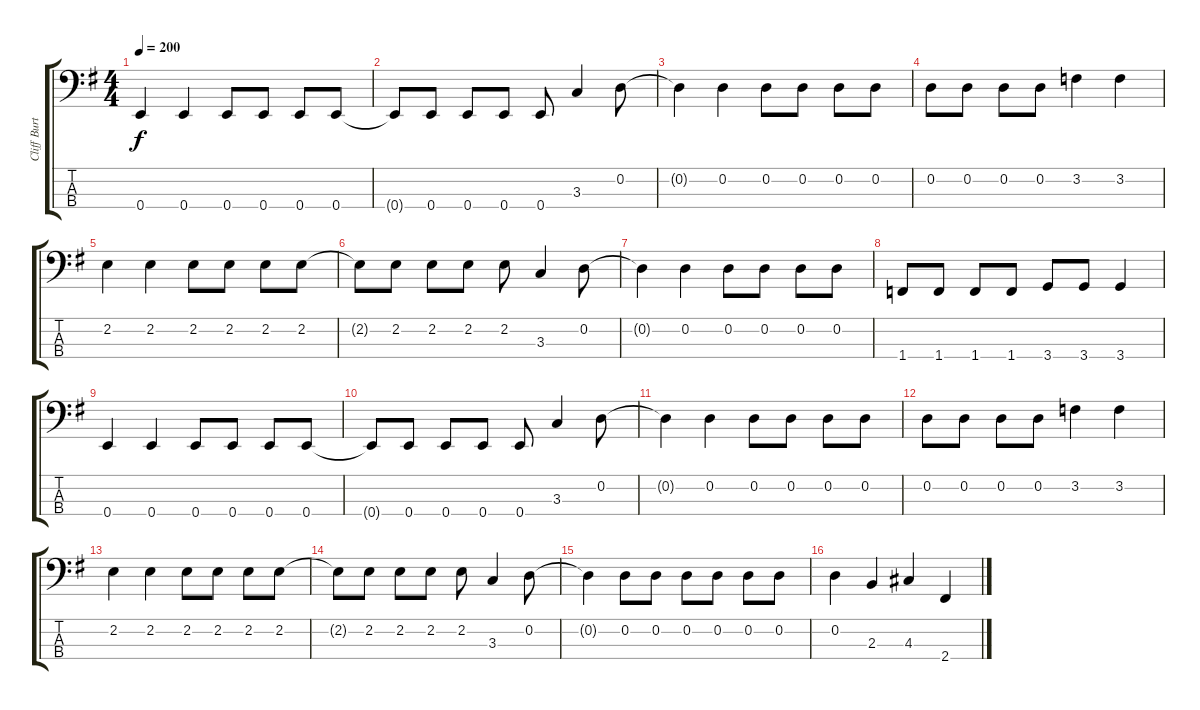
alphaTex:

\track ("Cliff Burton" "Cliff Burt") {instrument electricbasspick}
\staff {score tabs}
\tuning (G2 D2 A1 E1) {hide}
\ts (4 4)
\tempo 200
\clef f4
\ks g
0.4.4{dy f} 0.4.4 0.4.8 0.4.8 0.4.8 0.4.8 |
0.4{t}.8 0.4.8 0.4.8 0.4.8 0.4.8 3.3.4 0.2.8 |
0.2{t}.4 0.2.4 0.2.8 0.2.8 0.2.8 0.2.8 |
0.2.8 0.2.8 0.2.8 0.2.8 3.2.4 3.2.4 |
2.2.4 2.2.4 2.2.8 2.2.8 2.2.8 2.2.8 |
2.2{t}.8 2.2.8 2.2.8 2.2.8 2.2.8 3.3.4 0.2.8 |
0.2{t}.4 0.2.4 0.2.8 0.2.8 0.2.8 0.2.8 |
1.4.8 1.4.8 1.4.8 1.4.8 3.4.8 3.4.8 3.4.4 |
0.4.4 0.4.4 0.4.8 0.4.8 0.4.8 0.4.8 |
0.4{t}.8 0.4.8 0.4.8 0.4.8 0.4.8 3.3.4 0.2.8 |
0.2{t}.4 0.2.4 0.2.8 0.2.8 0.2.8 0.2.8 |
0.2.8 0.2.8 0.2.8 0.2.8 3.2.4 3.2.4 |
2.2.4 2.2.4 2.2.8 2.2.8 2.2.8 2.2.8 |
2.2{t}.8 2.2.8 2.2.8 2.2.8 2.2.8 3.3.4 0.2.8 |
0.2{t}.4 0.2.8 0.2.8 0.2.8 0.2.8 0.2.8 0.2.8 |
0.2.4 2.3.4 4.3.4 2.4.4
